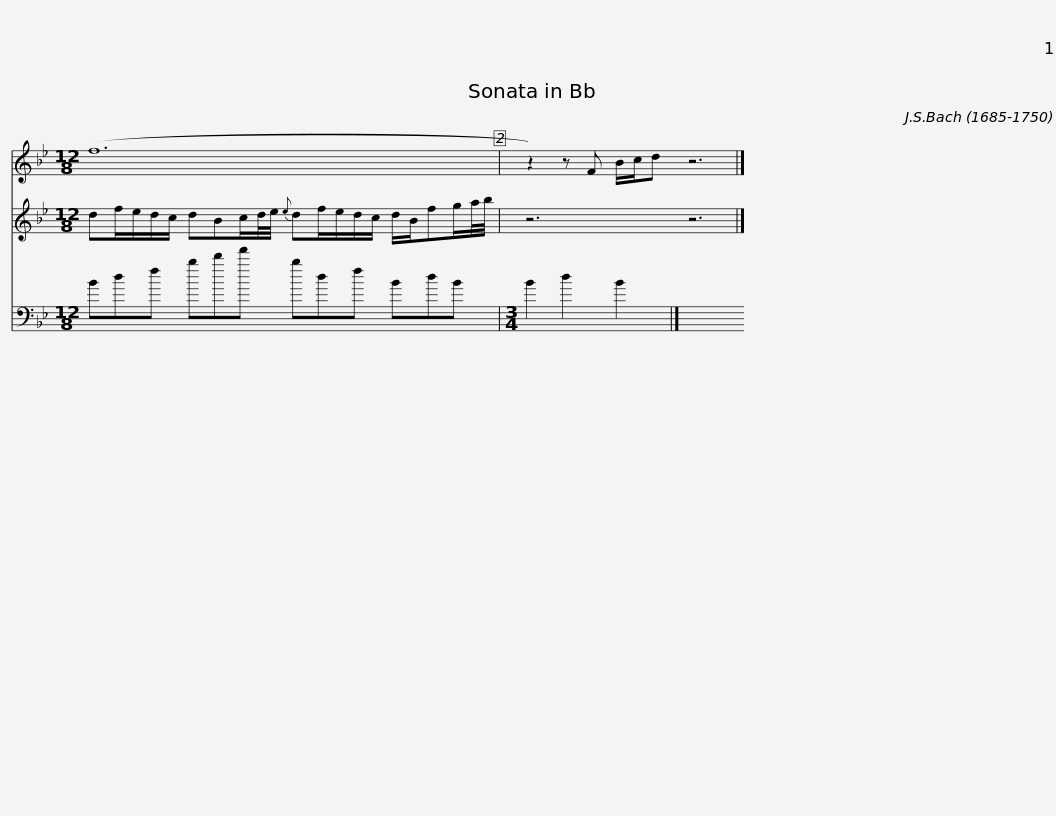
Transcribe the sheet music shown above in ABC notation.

X:1
%%score 1 2 3
L:1/8
M:12/8
I:linebreak $
K:Bb
V:1 treble
V:2 treble
V:3 bass
V:1
 (f12 | z2) z F B/c/d z6 |] %2
V:2
 df/e/d/c/ dBc/d/4e/4{e} df/e/d/c/ d/B/fg/a/4b/4 | z6 z6 |] %2
V:3
 Bdf bd'f' bdf BdB |[M:3/4] B2 d2 B2 |] %2
